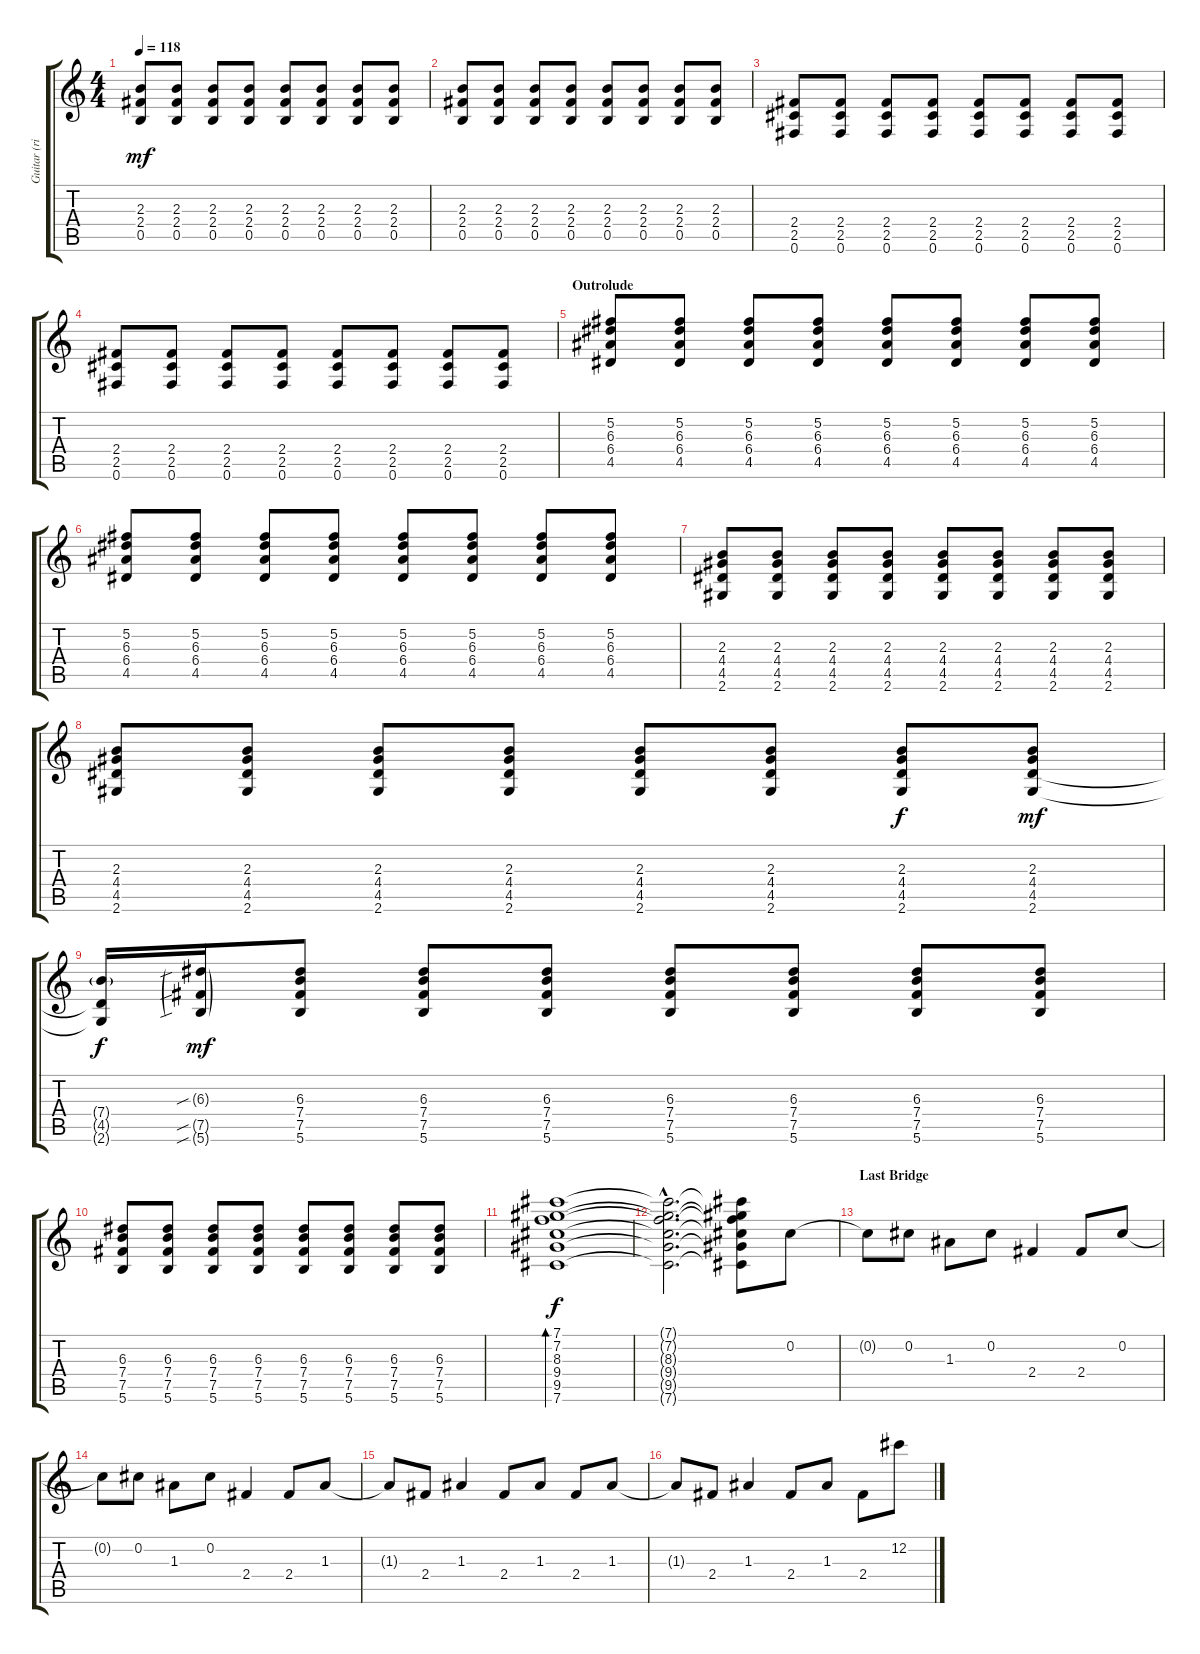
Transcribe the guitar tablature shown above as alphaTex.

\track ("Guitar (right)" "Guitar (ri") {instrument distortionguitar}
\staff {score tabs}
\tuning (Gb4 Db4 A3 E3 B2 Gb2) {hide}
\ts (4 4)
\tempo 118
\clef g2
\ks c
(2.3 2.4 0.5).8{dy mf} (2.3 2.4 0.5).8 (2.3 2.4 0.5).8 (2.3 2.4 0.5).8 (2.3 2.4 0.5).8 (2.3 2.4 0.5).8 (2.3 2.4 0.5).8 (2.3 2.4 0.5).8 |
(2.3 2.4 0.5).8 (2.3 2.4 0.5).8 (2.3 2.4 0.5).8 (2.3 2.4 0.5).8 (2.3 2.4 0.5).8 (2.3 2.4 0.5).8 (2.3 2.4 0.5).8 (2.3 2.4 0.5).8 |
(2.4 2.5 0.6).8 (2.4 2.5 0.6).8 (2.4 2.5 0.6).8 (2.4 2.5 0.6).8 (2.4 2.5 0.6).8 (2.4 2.5 0.6).8 (2.4 2.5 0.6).8 (2.4 2.5 0.6).8 |
(2.4 2.5 0.6).8 (2.4 2.5 0.6).8 (2.4 2.5 0.6).8 (2.4 2.5 0.6).8 (2.4 2.5 0.6).8 (2.4 2.5 0.6).8 (2.4 2.5 0.6).8 (2.4 2.5 0.6).8 |
\section ("" "Outrolude")
(5.2 6.3 6.4 4.5).8 (5.2 6.3 6.4 4.5).8 (5.2 6.3 6.4 4.5).8 (5.2 6.3 6.4 4.5).8 (5.2 6.3 6.4 4.5).8 (5.2 6.3 6.4 4.5).8 (5.2 6.3 6.4 4.5).8 (5.2 6.3 6.4 4.5).8 |
(5.2 6.3 6.4 4.5).8 (5.2 6.3 6.4 4.5).8 (5.2 6.3 6.4 4.5).8 (5.2 6.3 6.4 4.5).8 (5.2 6.3 6.4 4.5).8 (5.2 6.3 6.4 4.5).8 (5.2 6.3 6.4 4.5).8 (5.2 6.3 6.4 4.5).8 |
(2.3 4.4 4.5 2.6).8 (2.3 4.4 4.5 2.6).8 (2.3 4.4 4.5 2.6).8 (2.3 4.4 4.5 2.6).8 (2.3 4.4 4.5 2.6).8 (2.3 4.4 4.5 2.6).8 (2.3 4.4 4.5 2.6).8 (2.3 4.4 4.5 2.6).8 |
(2.3 4.4 4.5 2.6).8 (2.3 4.4 4.5 2.6).8 (2.3 4.4 4.5 2.6).8 (2.3 4.4 4.5 2.6).8 (2.3 4.4 4.5 2.6).8 (2.3 4.4 4.5 2.6).8 (2.3 4.4 4.5 2.6).8{dy f} (2.3 4.4 4.5 2.6).8{dy mf} |
(7.4{g} 4.5{t} 2.6{t}).16{dy f} (6.3{sib g} 7.5{sib g} 5.6{sib g}).16{dy mf} (6.3 7.4 7.5 5.6).8 (6.3 7.4 7.5 5.6).8 (6.3 7.4 7.5 5.6).8 (6.3 7.4 7.5 5.6).8 (6.3 7.4 7.5 5.6).8 (6.3 7.4 7.5 5.6).8 (6.3 7.4 7.5 5.6).8 |
(6.3 7.4 7.5 5.6).8 (6.3 7.4 7.5 5.6).8 (6.3 7.4 7.5 5.6).8 (6.3 7.4 7.5 5.6).8 (6.3 7.4 7.5 5.6).8 (6.3 7.4 7.5 5.6).8 (6.3 7.4 7.5 5.6).8 (6.3 7.4 7.5 5.6).8 |
(7.1 7.2 8.3 9.4 9.5 7.6).1{bd 30 dy f} |
(7.1{hac t} 7.2{hac t} 8.3{hac t} 9.4{hac t} 9.5{hac t} 7.6{hac t}).2{d} (7.1{t} 7.2{t} 8.3{t} 9.4{t} 9.5{t} 7.6{t}).8 0.2.8{volume 14 balance 14} |
\section ("" "Last Bridge")
0.2{t}.8 0.2.8 1.3.8 0.2.8 2.4.4 2.4.8 0.2.8 |
0.2{t}.8 0.2.8 1.3.8 0.2.8 2.4.4 2.4.8 1.3.8 |
1.3{t}.8 2.4.8 1.3.4 2.4.8 1.3.8 2.4.8 1.3.8 |
1.3{t}.8 2.4.8 1.3.4 2.4.8 1.3.8 2.4.8 12.2.8
